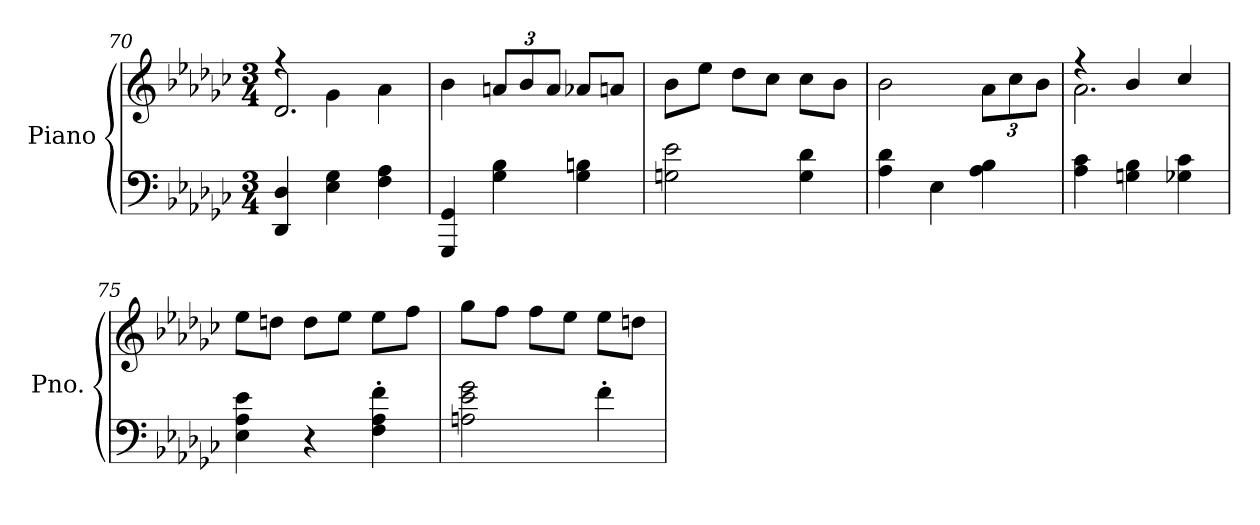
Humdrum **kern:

**kern	**kern
*part1	*part1
*staff2	*staff1
*I"Piano	*
*I'Pno.	*
*clefF4	*clefG2
*k[b-e-a-d-g-c-]	*k[b-e-a-d-g-c-]
*M3/4	*M3/4
=70	=70
*	*^
4DD-/ 4D-/	2.d-/	4rff
4E-\ 4G-\	.	4g-\
4F\ 4A-\	.	4a-\
*	*v	*v
!!LO:LB:g=z
=71	=71
4GGG-/ 4GG-/	4b-\
*	*Xbrackettup
4G-\ 4B-\	12an/L
.	12b-/
.	12a/J
4G-\ 4Bn\	8a-X/L
.	8an/J
=72	=72
2Gn\ 2e-\	8b-\L
.	8ee-\J
.	8dd-\L
.	8cc-\J
4G\ 4d-\	8cc-\L
.	8b-\J
=73	=73
4A-\ 4d-\	2b-\
4E-\	.
4A-\ 4B-\	12a-\L
.	12cc-\
.	12b-\J
=74	=74
*	*^
4A-\ 4c-\	4r	2.a-\
4Gn\ 4B-\	4b-/	.
4G-X\ 4c-\	4cc-/	.
=75	=75	=75
4E-\ 4A-\ 4e-\	8ee-\L	2.ryy
.	8ddn\J	.
4r	8dd\L	.
.	8ee-\J	.
4F\' 4A-\' 4f\'	8ee-\L	.
.	8ff\J	.
*	*v	*v
=76	=76
2An\ 2e-\ 2g-\	8gg-\L
.	8ff\J
.	8ff\L
.	8ee-\J
4f'\	8ee-\L
.	8ddn\J
=	=
*-	*-
